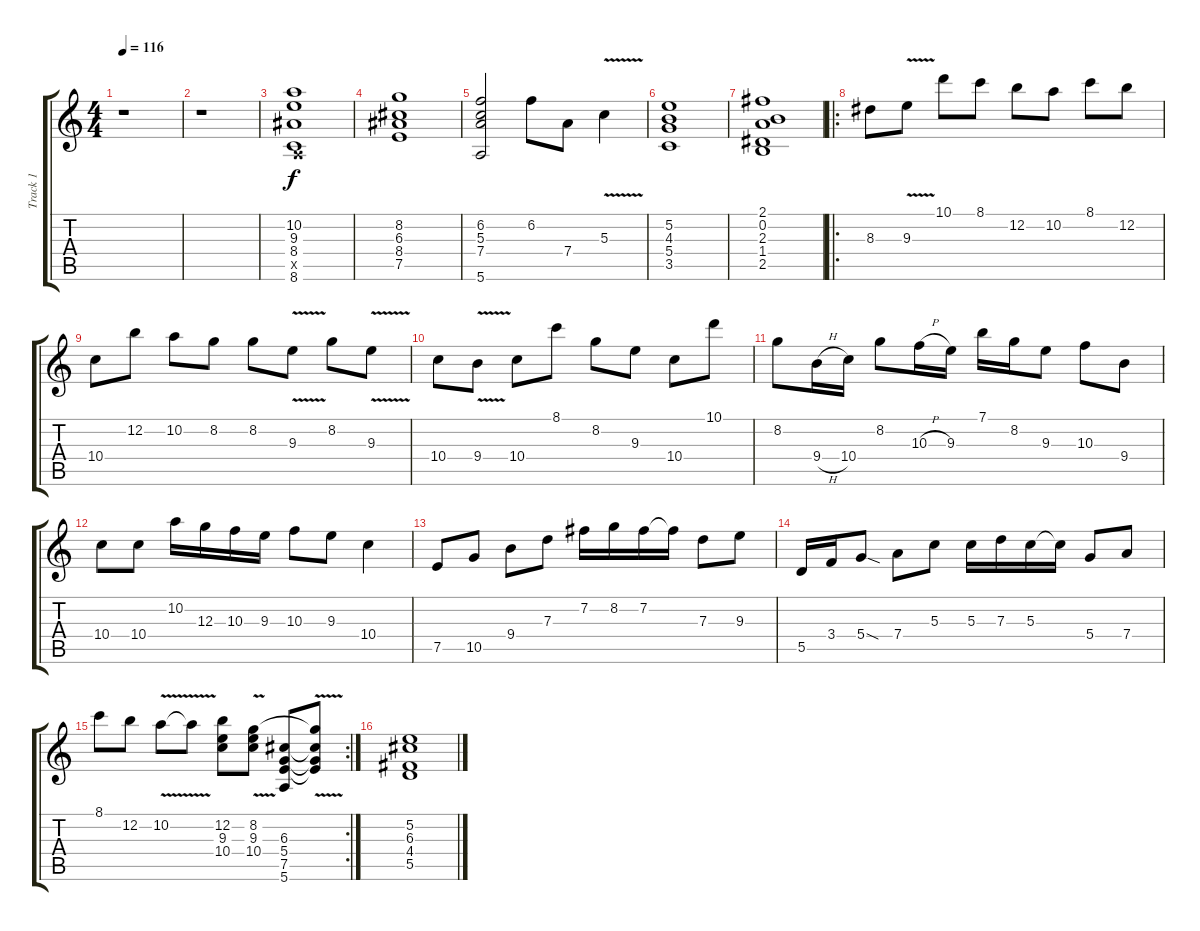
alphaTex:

\track ("Track 1" "Track 1") {instrument acousticguitarsteel}
\staff {score tabs}
\tuning (E4 B3 G3 D3 A2 E2) {hide}
\ts (4 4)
\tempo 116
\clef g2
\ks c
r.1{dy f instrument acousticguitarsteel} |
r.1 |
(10.2 9.3 8.4 0.5{x} 8.6).1 |
(8.2 6.3 8.4 7.5).1 |
(6.2 5.3 7.4 5.6).2 6.2.8 7.4.8 5.3{v}.4 |
(5.2 4.3 5.4 3.5).1 |
(2.1 0.2 2.3 1.4 2.5).1 |
\ro
8.3.8 9.3{v}.8 10.1.8 8.1.8 12.2.8 10.2.8 8.1.8 12.2.8 |
10.4.8 12.2.8 10.2.8 8.2.8 8.2.8 9.3{v}.8 8.2.8 9.3{v}.8 |
10.4.8 9.4{v}.8 10.4.8 8.1.8 8.2.8 9.3.8 10.4.8 10.1.8 |
8.2.8 9.4{h}.16 10.4.16 8.2.8 10.3{h}.16 9.3.16 7.1.16 8.2.16 9.3.8 10.3.8 9.4.8 |
10.4.8 10.4.8 10.2.16 12.3.16 10.3.16 9.3.16 10.3.8 9.3.8 10.4.4 |
7.5.8 10.5.8 9.4.8 7.3.8 7.2.16 8.2.16 7.2.16 7.2{t}.16 7.3.8 9.3.8 |
5.5.16 3.4.16 5.4{sod}.8 7.4.8 5.3.8 5.3.16 7.3.16 5.3.16 5.3{t}.16 5.4.8 7.4.8 |
\rc 2
8.1.8 12.2.8 10.2{v}.8 10.2{t}.8 (12.2 9.3 10.4).8 (8.2{v} 9.3 10.4).8 (6.3 5.4 7.5 5.6).8 (8.2{t} 6.3{t} 5.4{t} 7.5{t}).8 |
(5.2 6.3 4.4 5.5).1
